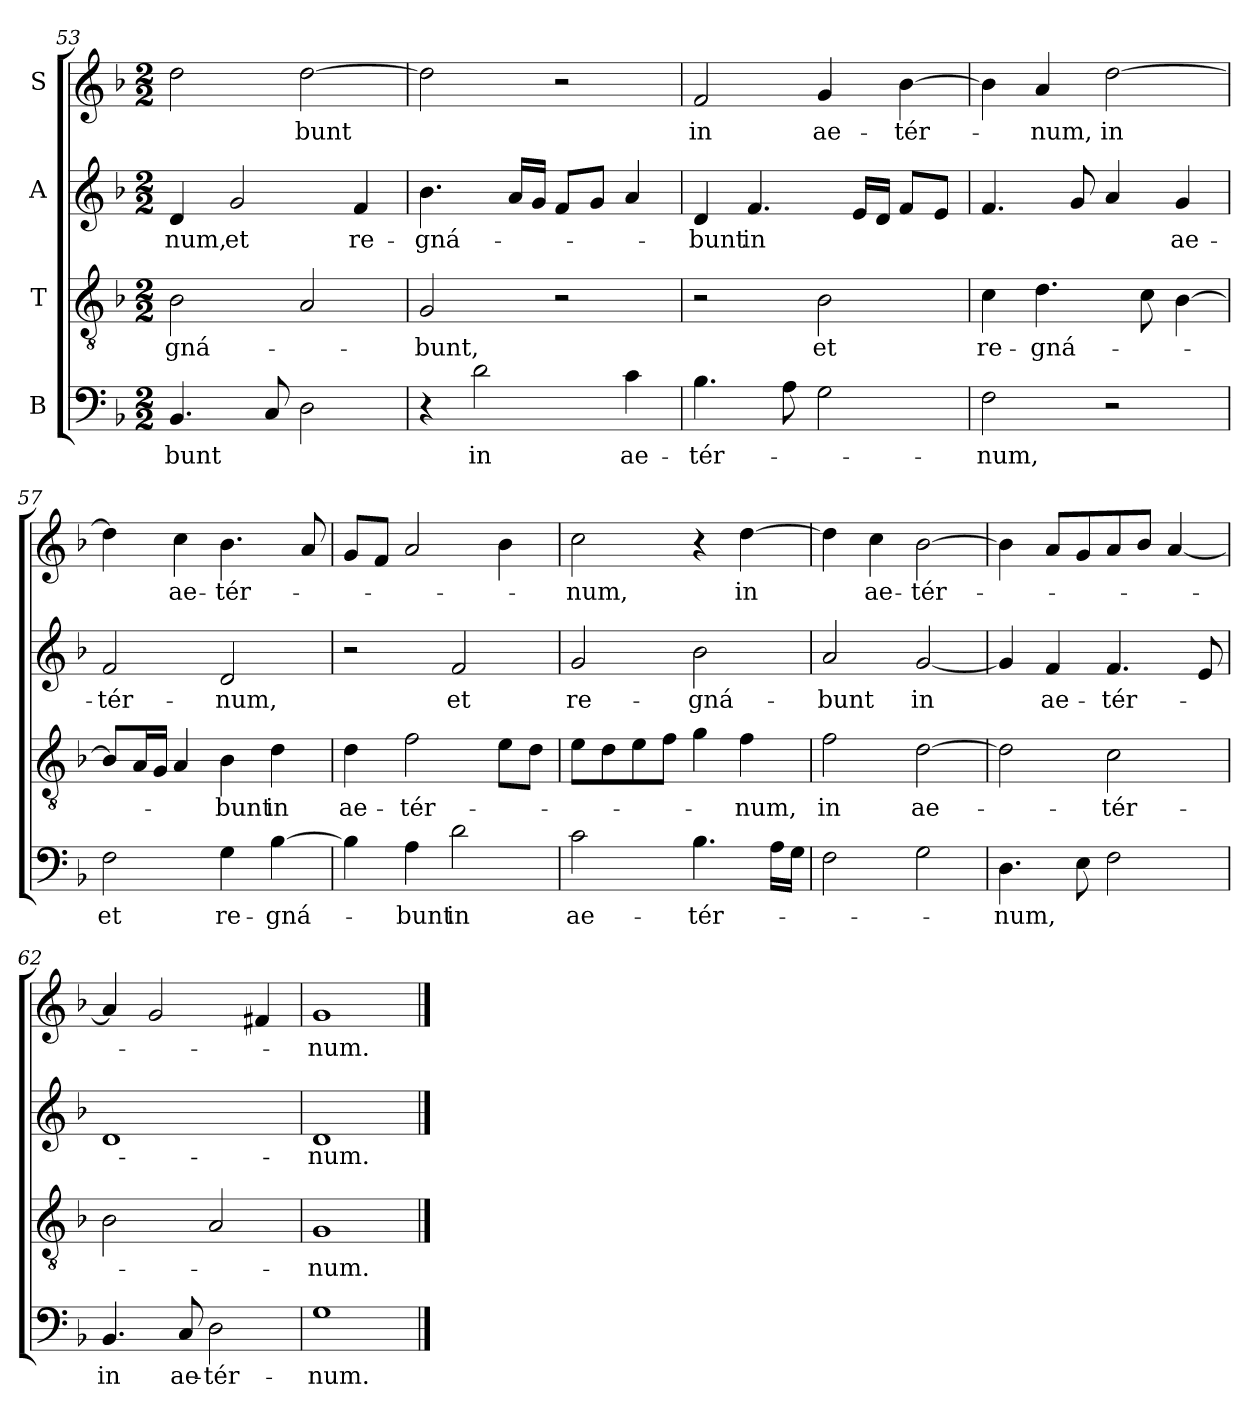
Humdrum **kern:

**kern	**text	**kern	**text	**kern	**text	**kern	**text
*part4	*part4	*part3	*part3	*part2	*part2	*part1	*part1
*staff4	*staff4	*staff3	*staff3	*staff2	*staff2	*staff1	*staff1
*I"B	*	*I"T	*	*I"A	*	*I"S	*
*clefF4	*	*clefGv2	*	*clefG2	*	*clefG2	*
*k[b-]	*	*k[b-]	*	*k[b-]	*	*k[b-]	*
*F:	*	*F:	*	*F:	*	*F:	*
*M2/2	*	*M2/2	*	*M2/2	*	*M2/2	*
=53	=53	=53	=53	=53	=53	=53	=53
!	!LO:LY:b	!	!LO:LY:b	!	!LO:LY:b	!	!
4.BB-/	-bunt	2B-\	-gná-	4d/	-num,	2dd\	.
!	!	!	!	!	!LO:LY:b	!	!
.	.	.	.	2g/	et	.	.
8C/	.	.	.	.	.	.	.
!	!	!	!	!	!	!	!LO:LY:b
2D\	.	2A/	.	.	.	[2dd\	-bunt
!	!	!	!	!	!LO:LY:b	!	!
.	.	.	.	4f/	re-	.	.
=54	=54	=54	=54	=54	=54	=54	=54
!	!	!	!LO:LY:b	!	!LO:LY:b	!	!
4r	.	2G/	-bunt,	4.b-\	-gná-	2dd\]	.
!	!LO:LY:b	!	!	!	!	!	!
2d\	in	.	.	.	.	.	.
.	.	.	.	16a/LL	.	.	.
.	.	.	.	16g/JJ	.	.	.
.	.	2r	.	8f/L	.	2r	.
.	.	.	.	8g/J	.	.	.
!	!LO:LY:b	!	!	!	!	!	!
4c\	ae-	.	.	4a/	.	.	.
=55	=55	=55	=55	=55	=55	=55	=55
!	!LO:LY:b	!	!	!	!LO:LY:b	!	!LO:LY:b
4.B-\	-tér-	2r	.	4d/	-bunt	2f/	in
!	!	!	!	!	!LO:LY:b	!	!
.	.	.	.	4.f/	in	.	.
8A\	.	.	.	.	.	.	.
!	!	!	!LO:LY:b	!	!	!	!LO:LY:b
2G\	.	2B-\	et	.	.	4g/	ae-
.	.	.	.	16e/LL	.	.	.
.	.	.	.	16d/JJ	.	.	.
!	!	!	!	!	!	!	!LO:LY:b
.	.	.	.	8f/L	.	[4b-\	-tér-
.	.	.	.	8e/J	.	.	.
!!LO:LB:g=z
=56	=56	=56	=56	=56	=56	=56	=56
!	!LO:LY:b	!	!LO:LY:b	!	!	!	!
2F\	-num,	4c\	re-	4.f/	.	4b-\]	.
!	!	!	!LO:LY:b	!	!	!	!LO:LY:b
.	.	4.d\	-gná-	.	.	4a/	-num,
.	.	.	.	8g/	.	.	.
!	!	!	!	!	!	!	!LO:LY:b
2r	.	.	.	4a/	.	[2dd\	in
.	.	8c\	.	.	.	.	.
!	!	!	!	!	!LO:LY:b	!	!
.	.	[4B-\	.	4g/	ae-	.	.
=57	=57	=57	=57	=57	=57	=57	=57
!	!LO:LY:b	!	!	!	!LO:LY:b	!	!
2F\	et	8B-/L]	.	2f/	-tér-	4dd\]	.
.	.	16A/L	.	.	.	.	.
.	.	16G/JJ	.	.	.	.	.
!	!	!	!	!	!	!	!LO:LY:b
.	.	4A/	.	.	.	4cc\	ae-
!	!LO:LY:b	!	!LO:LY:b	!	!LO:LY:b	!	!LO:LY:b
4G\	re-	4B-\	-bunt	2d/	-num,	4.b-\	-tér-
!	!LO:LY:b	!	!LO:LY:b	!	!	!	!
[4B-\	-gná-	4d\	in	.	.	.	.
.	.	.	.	.	.	8a/	.
=58	=58	=58	=58	=58	=58	=58	=58
!	!	!	!LO:LY:b	!	!	!	!
4B-\]	.	4d\	ae-	2r	.	8g/L	.
.	.	.	.	.	.	8f/J	.
!	!LO:LY:b	!	!LO:LY:b	!	!	!	!
4A\	-bunt	2f\	-tér-	.	.	2a/	.
!	!LO:LY:b	!	!	!	!LO:LY:b	!	!
2d\	in	.	.	2f/	et	.	.
.	.	8e\L	.	.	.	4b-\	.
.	.	8d\J	.	.	.	.	.
=59	=59	=59	=59	=59	=59	=59	=59
!	!LO:LY:b	!	!	!	!LO:LY:b	!	!LO:LY:b
2c\	ae-	8e\L	.	2g/	re-	2cc\	-num,
.	.	8d\	.	.	.	.	.
.	.	8e\	.	.	.	.	.
.	.	8f\J	.	.	.	.	.
!	!LO:LY:b	!	!	!	!LO:LY:b	!	!
4.B-\	-tér-	4g\	.	2b-\	-gná-	4r	.
!	!	!	!LO:LY:b	!	!	!	!LO:LY:b
.	.	4f\	-num,	.	.	[4dd\	in
16A\LL	.	.	.	.	.	.	.
16G\JJ	.	.	.	.	.	.	.
=60	=60	=60	=60	=60	=60	=60	=60
!	!	!	!LO:LY:b	!	!LO:LY:b	!	!
2F\	.	2f\	in	2a/	-bunt	4dd\]	.
!	!	!	!	!	!	!	!LO:LY:b
.	.	.	.	.	.	4cc\	ae-
!	!	!	!LO:LY:b	!	!LO:LY:b	!	!LO:LY:b
2G\	.	[2d\	ae-	[2g/	in	[2b-\	-tér-
!!LO:PB:g=z
=61	=61	=61	=61	=61	=61	=61	=61
!	!LO:LY:b	!	!	!	!	!	!
4.D\	-num,	2d\]	.	4g/]	.	4b-\]	.
!	!	!	!	!	!LO:LY:b	!	!
.	.	.	.	4f/	ae-	8a/L	.
8E\	.	.	.	.	.	8g/	.
!	!	!	!LO:LY:b	!	!LO:LY:b	!	!
2F\	.	2c\	-tér-	4.f/	-tér-	8a/	.
.	.	.	.	.	.	8b-/J	.
.	.	.	.	.	.	[4a/	.
.	.	.	.	8e/	.	.	.
=62	=62	=62	=62	=62	=62	=62	=62
!	!LO:LY:b	!	!	!	!	!	!
4.BB-/	in	2B-\	.	1d	.	4a/]	.
.	.	.	.	.	.	2g/	.
!	!LO:LY:b	!	!	!	!	!	!
8C/	ae-	.	.	.	.	.	.
!	!LO:LY:b	!	!	!	!	!	!
2D\	-tér-	2A/	.	.	.	.	.
.	.	.	.	.	.	4f#i/	.
=63	=63	=63	=63	=63	=63	=63	=63
!	!LO:LY:b	!	!LO:LY:b	!	!LO:LY:b	!	!LO:LY:b
1G	-num.	1G	-num.	1d	-num.	1g	-num.
==	==	==	==	==	==	==	==
*-	*-	*-	*-	*-	*-	*-	*-
